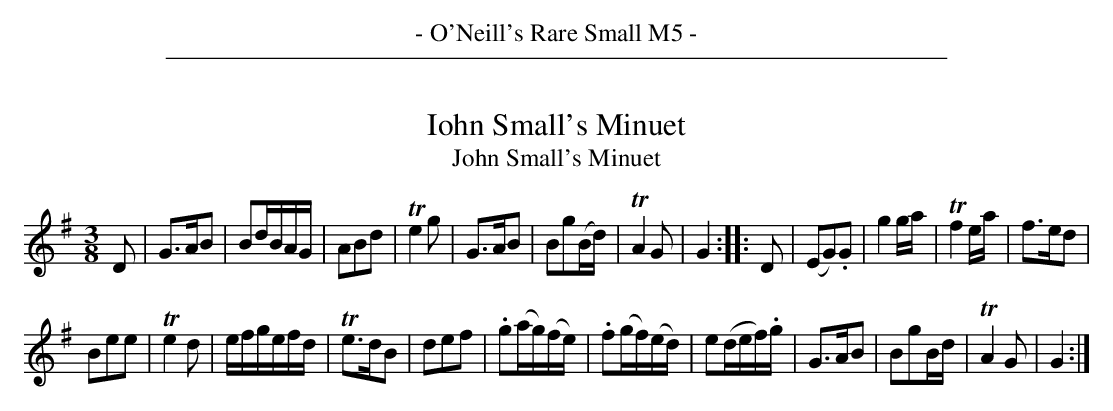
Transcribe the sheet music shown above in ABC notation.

X:1
T: Iohn Small's Minuet
T: John Small's Minuet
M: 3/8
L: 1/16
K: G
D2 |\
G3AB2 | B2dBAG | A2B2d2 | Te4g2 |\
G3AB2 | B2g2(Bd) | TA4G2 | G4 ::\
D2 |\
(E2G2).G2 | g4ga | Tf4ea | f3ed2 |
B2e2e2 | Te4d2 | efgefd | Te3dB2 |\
d2e2f2 | .g2(ag)(fe) | .f2(gf)(ed) | e2(def).g |\
G3AB2 | B2g2Bd | TA4G2 | G4 :|
